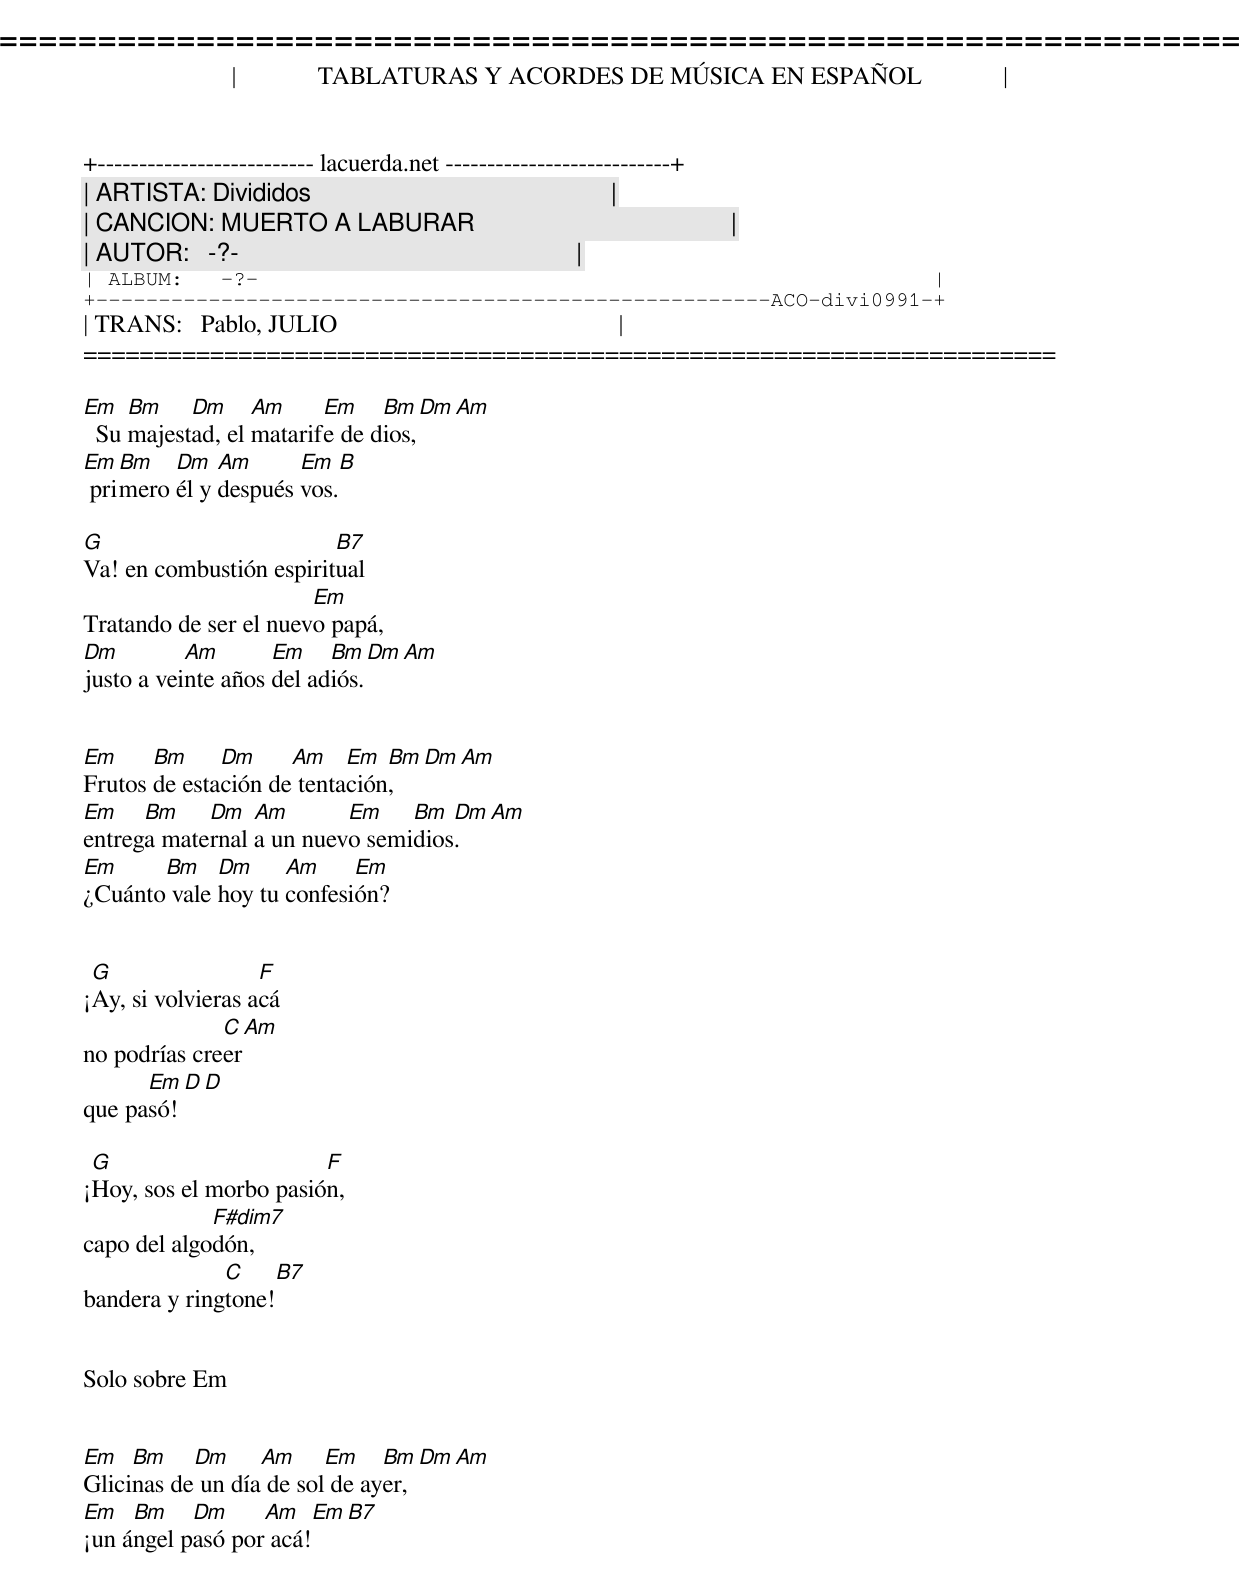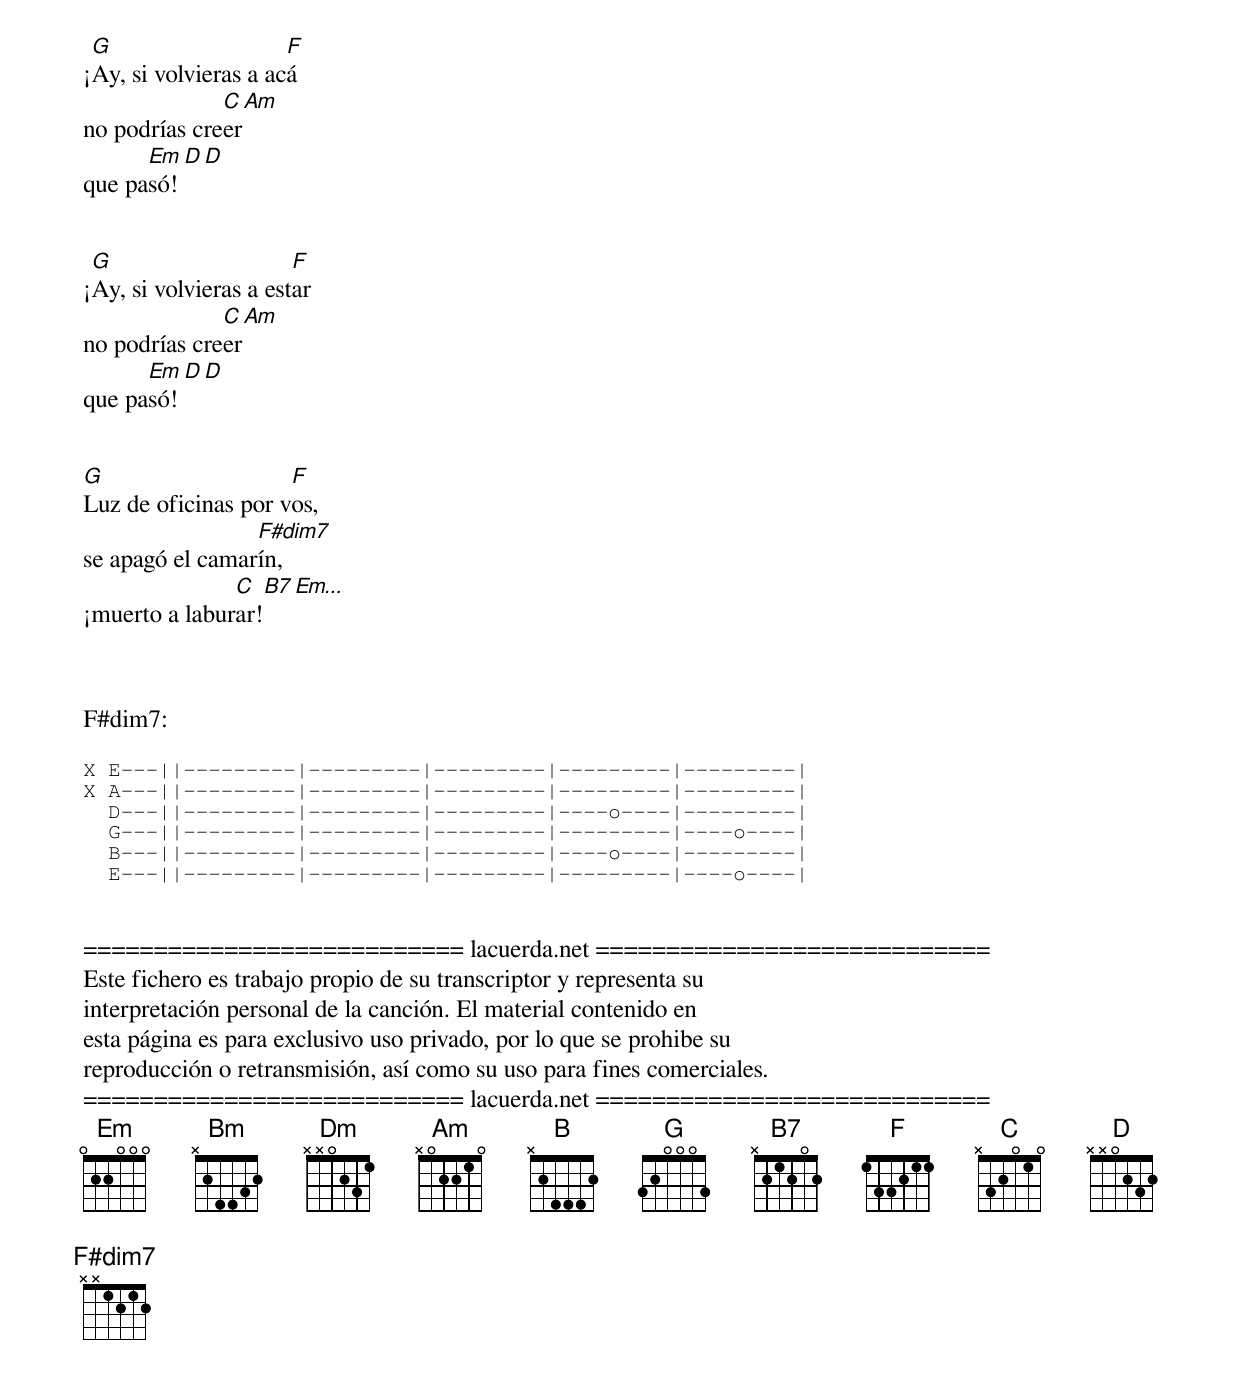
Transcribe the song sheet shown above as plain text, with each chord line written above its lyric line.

=====================================================================
|             TABLATURAS Y ACORDES DE MÚSICA EN ESPAÑOL             |
+-------------------------- lacuerda.net ---------------------------+
| ARTISTA: Divididos                                                |
| CANCION: MUERTO A LABURAR                                         |
| AUTOR:   -?-                                                      |
| ALBUM:   -?-                                                      |
+------------------------------------------------------ACO-divi0991-+
| TRANS:   Pablo, JULIO                                             |
=====================================================================

Em   Bm    Dm     Am     Em    Bm   Dm Am
  Su majestad, el matarife de dios,
Em  Bm   Dm   Am      Em        B
 primero él y después vos.

G                        B7
Va! en combustión espiritual
                       Em
Tratando de ser el nuevo papá,
Dm         Am       Em    Bm  Dm Am
justo a veinte años del adiós.


Em     Bm     Dm     Am    Em  Bm Dm Am
Frutos de estación de tentación,
Em    Bm    Dm   Am       Em    Bm  Dm Am
entrega maternal a un nuevo semidios.
Em     Bm    Dm     Am     Em
¿Cuánto vale hoy tu confesión?


 G                 F
¡Ay, si volvieras acá
              C    Am
no podrías creer
      Em    D D
que pasó!

 G                      F
¡Hoy, sos el morbo pasión,
             F#dim7
capo del algodón,
              C      B7
bandera y ringtone!


Solo sobre Em


Em   Bm    Dm     Am     Em    Bm   Dm Am
Glicinas de un día de sol de ayer,
Em   Bm    Dm     Am     Em   B7
¡un ángel pasó por acá!


 G                    F
¡Ay, si volvieras a acá
              C  Am
no podrías creer
      Em   D D
que pasó!


 G                     F
¡Ay, si volvieras a estar
              C  Am
no podrías creer
      Em   D D
que pasó!


G                    F
Luz de oficinas por vos,
                 F#dim7
se apagó el camarín,
               C   B7   Em...
¡muerto a laburar!



F#dim7:

X E---||---------|---------|---------|---------|---------|
X A---||---------|---------|---------|---------|---------|
  D---||---------|---------|---------|----o----|---------|
  G---||---------|---------|---------|---------|----o----|
  B---||---------|---------|---------|----o----|---------|
  E---||---------|---------|---------|---------|----o----|


=========================== lacuerda.net ============================
Este fichero es trabajo propio de su transcriptor y representa su
interpretación personal de la canción. El material contenido en
esta página es para exclusivo uso privado, por lo que se prohibe su
reproducción o retransmisión, así como su uso para fines comerciales.
=========================== lacuerda.net ============================
